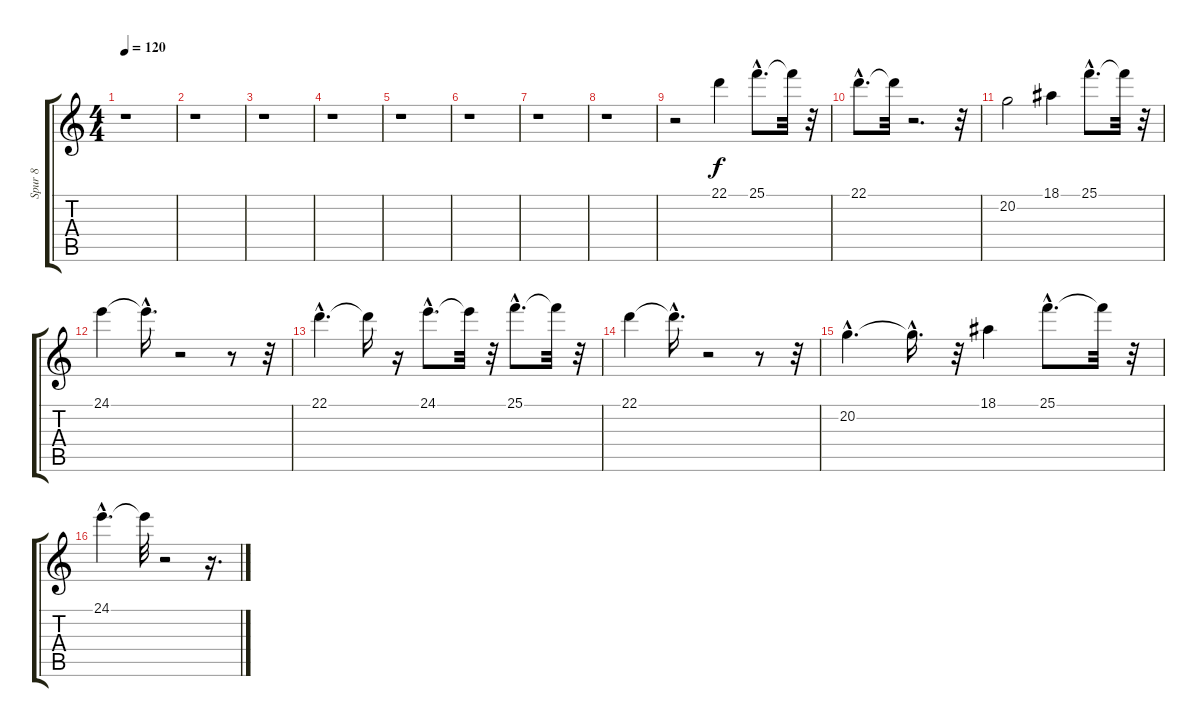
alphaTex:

\track ("Spur 8" "Spur 8") {instrument vibraphone}
\staff {score tabs}
\tuning (E4 B3 G3 D3 A2 E2) {hide}
\ts (4 4)
\tempo 120
\clef g2
\ks c
r.1{dy f} |
r.1 |
r.1 |
r.1 |
r.1 |
r.1 |
r.1 |
r.1 |
r.2 22.1.4 25.1{hac}.8{d} 25.1{t}.32 r.32 |
22.1{hac}.8{d} 22.1{t}.32 r.2{d} r.32 |
20.2.2 18.1.4 25.1{hac}.8{d} 25.1{t}.32 r.32 |
24.1.4 24.1{hac t}.16{d} r.2 r.8 r.32 |
22.1{hac}.4{d} 22.1{t}.16 r.16 24.1{hac}.8{d} 24.1{t}.32 r.32 25.1{hac}.8{d} 25.1{t}.32 r.32 |
22.1.4 22.1{hac t}.16{d} r.2 r.8 r.32 |
20.2{hac}.4{d} 20.2{hac t}.16{d} r.32 18.1.4 25.1{hac}.8{d} 25.1{t}.32 r.32 |
24.1{hac}.4{d} 24.1{t}.32 r.2 r.16{d}
